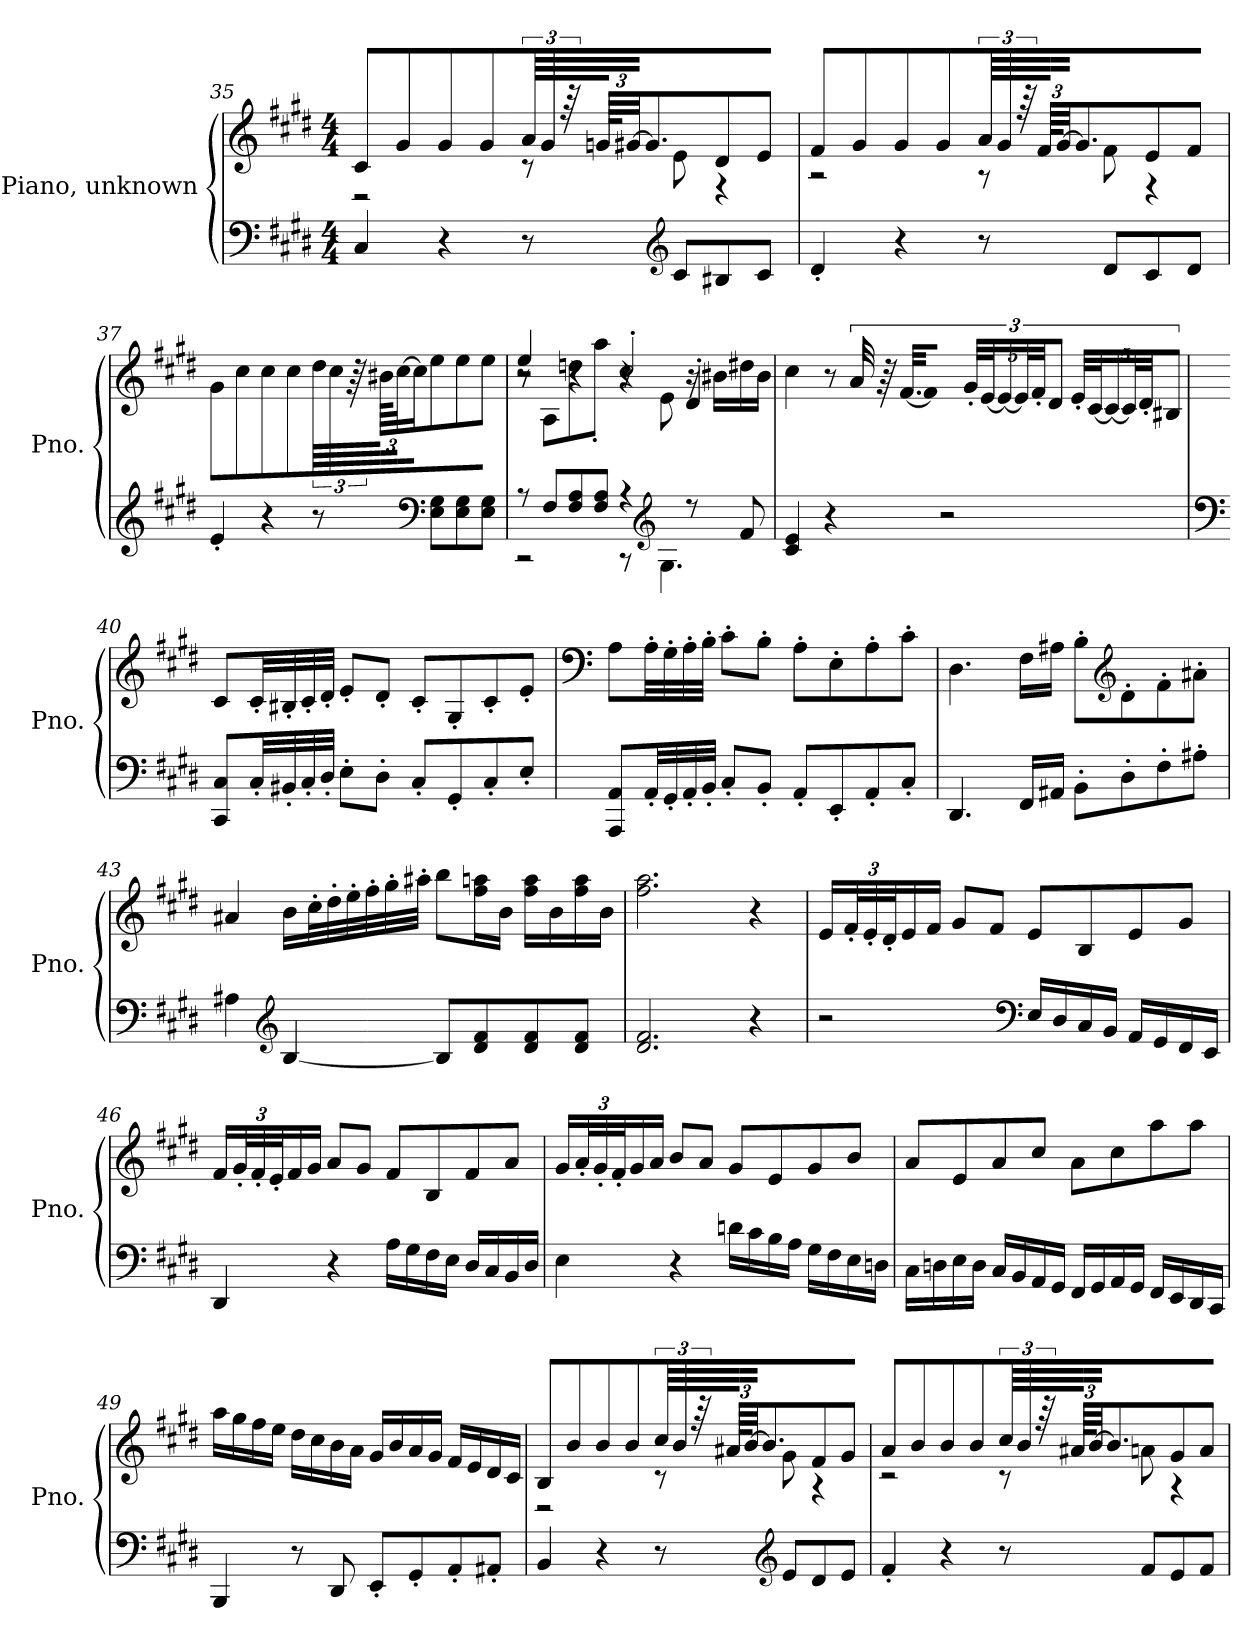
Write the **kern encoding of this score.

**kern	**kern
*part1	*part1
*staff2	*staff1
*I"Piano, unknown	*
*I'Pno.	*
*clefF4	*clefG2
*k[f#c#g#d#]	*k[f#c#g#d#]
*M4/4	*M4/4
=35	=35
*	*^
4C#/	8c#/L	2r
.	8g#/	.
4r	8g#/	.
.	8g#/	.
8r	96a/LLL	8r
.	96g#/JJJJ	.
.	96r	.
*	*Xbrackettup	*
.	96gn/KLLL	.
.	[48g#X/JJ	.
.	8.g#/]	.
*clefG2	*	*
8c#/L	.	8e\
8B#X/	8d#/	4r
8c#/J	8e/J	.
!!LO:LB:g=z	!!
=36	=36	=36
4d#'/	8f#/L	2r
.	8g#/	.
4r	8g#/	.
.	8g#/	.
*	*brackettup	*
8r	96a/LLL	8r
.	96g#/JJJJ	.
.	96r	.
*	*Xbrackettup	*
.	96f#/KLLL	.
.	[48g#/JJ	.
.	8.g#/]	.
8d#/L	.	8f#\
8c#/	8e/	4r
8d#/J	8f#/J	.
*	*v	*v
=37	=37
4e'/	8g#\L
.	8cc#\
4r	8cc#\
.	8cc#\
*	*brackettup
8r	96dd#\LLL
.	96cc#\JJJJ
.	96r
*	*Xbrackettup
.	96b#X\KLLL
.	[48cc#\J
.	16cc#\J]
*clefF4	*
8E\ 8G#\L	8ee\
8E\ 8G#\	8ee\
8E\ 8G#\J	8ee\J
=38	=38
*^	*^
*	*	*	*^
8r	2r	4ee/	8r	2r
8F#/L	.	.	8A\L	.
8F#/ 8A/	.	4r	8ddn\	.
8F#/ 8A/J	.	.	8aa'\J	.
4r	8r	2cc#'/	8r	4r
*clefG2	*	*	*	*
.	4.G#\	.	8e\	.
8r	.	.	16r	4d#'/
.	.	.	16b#X\LL	.
8f#/	.	.	16dd#X\	.
.	.	.	16b#\JJ	.
*v	*v	*	*	*
*	*v	*v	*v
!!LO:LB:g=z
=39	=39
4c#/ 4e/	4cc#\
4r	8r
*	*brackettup
.	48a/
.	96r
.	[48.f#/KLL
.	16f#/JJ]
*	*Xbrackettup
2r	40g#'/LLL
.	[40e/J
.	20e/_
.	40e/L]
.	40f#'/JJ
.	10d#/J
.	40e'/LLL
.	[40c#/J
.	20c#/_
.	40c#/L]
.	40d#'/JJ
.	10B#X/J
=40	=40
*clefF4	*
8CC#/ 8C#/L	8c#/L
32C#'/LL	32c#'/LL
32BB#X'/	32B#X'/
32C#'/	32c#'/
32D#'/JJJ	32d#'/JJJ
8E'\L	8e'/L
8D#'\J	8d#'/J
8C#'/L	8c#'/L
8GG#'/	8G#'/
8C#'/	8c#'/
8E'/J	8e'/J
!!LO:LB:g=z
=41	=41
*	*clefF4
8AAA/ 8AA/L	8A\L
32AA'/LL	32A'\LL
32GG#'/	32G#'\
32AA'/	32A'\
32BB'/JJJ	32B'\JJJ
8C#'/L	8c#'\L
8BB'/J	8B'\J
8AA'/L	8A'\L
8EE'/	8E'\
8AA'/	8A'\
8C#'/J	8c#'\J
=42	=42
4.DD#/	4.D#\
16FF#/LL	16F#\LL
16AA#X/JJ	16A#X\JJ
8BB'\L	8B'\L
*	*clefG2
8D#'\	8d#'\
8F#'\	8f#'\
8A#X'\J	8a#X'\J
=43	=43
4A#X\	4a#X/
*clefG2	*
[4B/	16b\LL
.	32cc#'\L
.	32dd#'\
.	32ee'\
.	32ff#'\
.	32gg#'\
.	32aa#X'\JJJ
8B/L]	8bb\L
8d#/ 8f#/	16ff#\ 16aan\L
.	16b\JJ
8d#/ 8f#/	16ff#\ 16aa\LL
.	16b\
8d#/ 8f#/J	16ff#\ 16aa\
.	16b\JJ
!!LO:LB:g=z
=44	=44
2.d#/ 2.f#/	2.ff#\ 2.aa\
4r	4r
=45	=45
2r	16e/LL
.	48f#'/L
.	48e'/
.	48d#'/J
.	16e/
.	16f#/JJ
.	8g#/L
.	8f#/J
*clefF4	*
16E/LL	8e/L
16D#/	.
16C#/	8B/
16BB/JJ	.
16AA/LL	8e/
16GG#/	.
16FF#/	8g#/J
16EE/JJ	.
=46	=46
4DD#/	16f#/LL
.	48g#'/L
.	48f#'/
.	48e'/J
.	16f#/
.	16g#/JJ
4r	8a/L
.	8g#/J
16A\LL	8f#/L
16G#\	.
16F#\	8B/
16E\JJ	.
16D#/LL	8f#/
16C#/	.
16BB/	8a/J
16D#/JJ	.
!!LO:PB:g=z
=47	=47
4E\	16g#/LL
.	48a'/L
.	48g#'/
.	48f#'/J
.	16g#/
.	16a/JJ
4r	8b/L
.	8a/J
16dn\LL	8g#/L
16c#\	.
16B\	8e/
16A\JJ	.
16G#\LL	8g#/
16F#\	.
16E\	8b/J
16Dn\JJ	.
=48	=48
16C#\LL	8a/L
16Dn\	.
16E\	8e/
16D\JJ	.
16C#/LL	8a/
16BB/	.
16AA/	8cc#/J
16GG#/JJ	.
16FF#/LL	8a\L
16GG#/	.
16AA/	8cc#\
16GG#/JJ	.
16FF#/LL	8aa\
16EE/	.
16DD#/	8aa\J
16CC#/JJ	.
!!LO:LB:g=z
=49	=49
4BBB/	16aa\LL
.	16gg#\
.	16ff#\
.	16ee\JJ
8r	16dd#\LL
.	16cc#\
8DD#/	16b\
.	16a\JJ
8EE'/L	16g#/LL
.	16b/
8GG#'/	16a/
.	16g#/JJ
8AA'/	16f#/LL
.	16e/
8AA#X'/J	16d#/
.	16c#/JJ
=50	=50
*	*^
4BB/	8B/L	2r
.	8b/	.
4r	8b/	.
.	8b/	.
*	*brackettup	*
8r	96cc#/LLL	8r
.	96b/JJJJ	.
.	96r	.
*	*Xbrackettup	*
.	96a#X/KLLL	.
.	[48b/JJ	.
.	8.b/]	.
*clefG2	*	*
8e/L	.	8g#\
8d#/	8f#/	4r
8e/J	8g#/J	.
!!LO:LB:g=z	!!
=51	=51	=51
4f#'/	8a/L	2r
.	8b/	.
4r	8b/	.
.	8b/	.
*	*brackettup	*
8r	96cc#/LLL	8r
.	96b/JJJJ	.
.	96r	.
*	*Xbrackettup	*
.	96a#X/KLLL	.
.	[48b/JJ	.
.	8.b/]	.
8f#/L	.	8an\
8e/	8g#/	4r
8f#/J	8a/J	.
*	*v	*v
=	=
*-	*-
